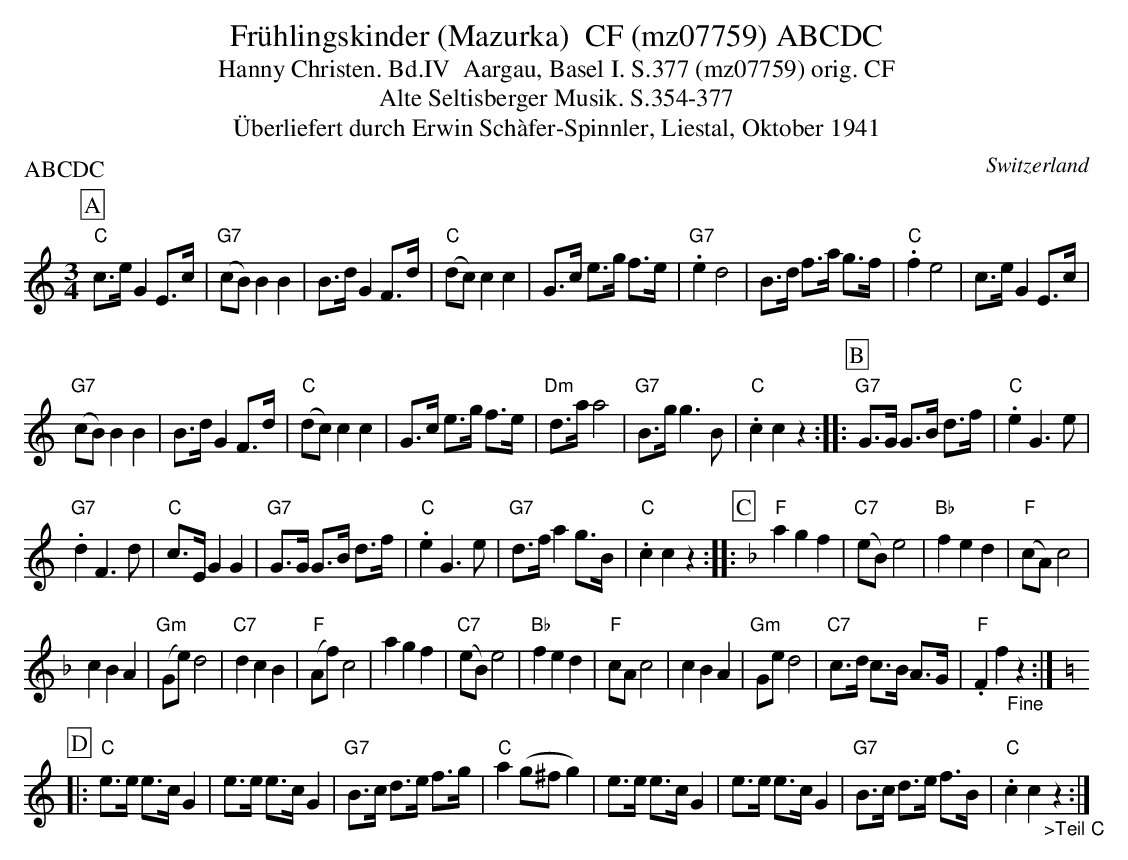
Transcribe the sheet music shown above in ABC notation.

X:1
T:Frühlingskinder (Mazurka)  CF (mz07759) ABCDC
T:Hanny Christen. Bd.IV  Aargau, Basel I. S.377 (mz07759) orig. CF
T: Alte Seltisberger Musik. S.354-377
T:Überliefert durch Erwin Schàfer-Spinnler, Liestal, Oktober 1941
P:ABCDC
M:3/4
L:1/8
O:Switzerland
K:C major
[P:A] "C"c>e G2E>c | ("G7"cB)B2B2 | B>dG2F>d | ("C"dc)c2c2 | G>c e>g f>e | "G7".e2d4 | B>d f>a g>f | "C".f2e4 | c>e G2E>c |
("G7"cB)B2B2 | B>dG2F>d | ("C"dc)c2c2 | G>c e>g f>e | "Dm"d>aa4 | "G7"B>gg3B | "C".c2c2z2  :: [P:B] "G7"G>G G>B d>f | "C".e2G3e |
"G7".d2F3d | "C"c>EG2G2 | "G7"G>G G>B d>f | "C".e2G3e | "G7"d>fa2g>B | "C".c2c2 z2 :: [P:C] [K:F] "F"a2g2f2 | ("C7"eB)e4 | "Bb"f2e2d2 | ("F"cA)c4  |
c2B2A2 | ("Gm"Ge) d4 | "C7"d2c2B2 | ("F"Af)c4 | a2g2f2 | ("C7"eB)e4 | "Bb"f2e2d2 | "F"cAc4 | c2B2A2 | "Gm"Ged4 | "C7"c>d c>B A>G | "F".F2f2"_Fine"z2 :| [K:C]
[P:D] |: "C"e>e e>cG2 |  e>e e>cG2 | "G7"B>c d>e f>g | "C"a2(g^fg2) | e>e e>cG2 | e>e e>cG2 | "G7"B>c d>e f>B | "C".c2c2"_>Teil C"z2 :|
